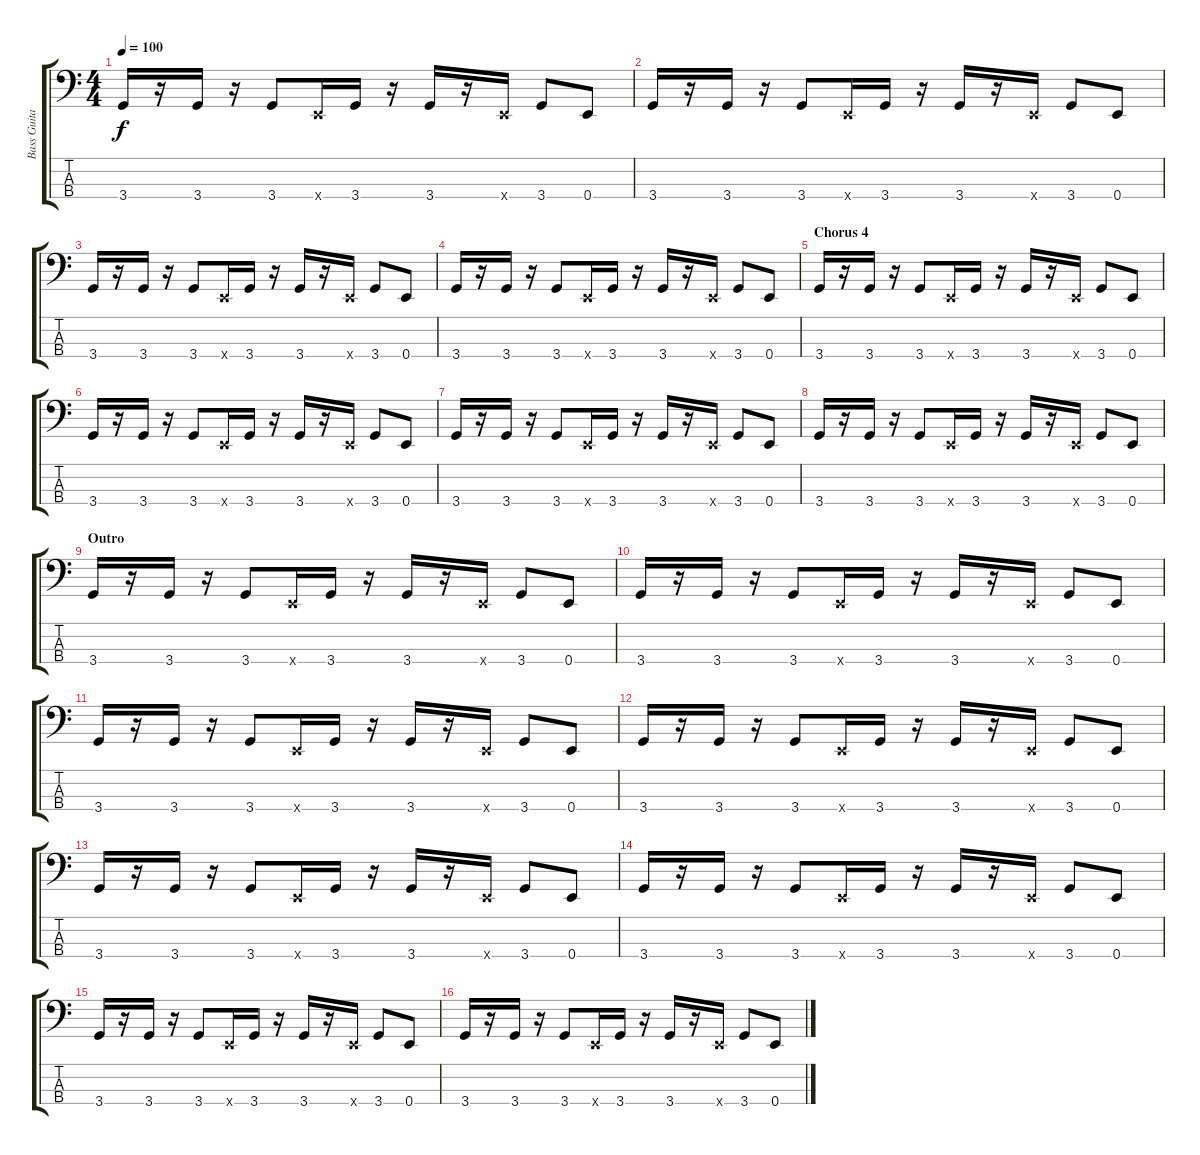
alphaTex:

\track ("Bass Guitar" "Bass Guita") {instrument electricbassfinger}
\staff {score tabs}
\tuning (G2 D2 A1 E1) {hide}
\ts (4 4)
\tempo 100
\clef f4
\ks c
3.4.16{dy f} r.16 3.4.16 r.16 3.4.8 0.4{x}.16 3.4.16 r.16 3.4.16 r.16 0.4{x}.16 3.4.8 0.4.8 |
3.4.16 r.16 3.4.16 r.16 3.4.8 0.4{x}.16 3.4.16 r.16 3.4.16 r.16 0.4{x}.16 3.4.8 0.4.8 |
3.4.16 r.16 3.4.16 r.16 3.4.8 0.4{x}.16 3.4.16 r.16 3.4.16 r.16 0.4{x}.16 3.4.8 0.4.8 |
3.4.16 r.16 3.4.16 r.16 3.4.8 0.4{x}.16 3.4.16 r.16 3.4.16 r.16 0.4{x}.16 3.4.8 0.4.8 |
\section ("" "Chorus 4")
3.4.16 r.16 3.4.16 r.16 3.4.8 0.4{x}.16 3.4.16 r.16 3.4.16 r.16 0.4{x}.16 3.4.8 0.4.8 |
3.4.16 r.16 3.4.16 r.16 3.4.8 0.4{x}.16 3.4.16 r.16 3.4.16 r.16 0.4{x}.16 3.4.8 0.4.8 |
3.4.16 r.16 3.4.16 r.16 3.4.8 0.4{x}.16 3.4.16 r.16 3.4.16 r.16 0.4{x}.16 3.4.8 0.4.8 |
3.4.16 r.16 3.4.16 r.16 3.4.8 0.4{x}.16 3.4.16 r.16 3.4.16 r.16 0.4{x}.16 3.4.8 0.4.8 |
\section ("" "Outro")
3.4.16 r.16 3.4.16 r.16 3.4.8 0.4{x}.16 3.4.16 r.16 3.4.16 r.16 0.4{x}.16 3.4.8 0.4.8 |
3.4.16 r.16 3.4.16 r.16 3.4.8 0.4{x}.16 3.4.16 r.16 3.4.16 r.16 0.4{x}.16 3.4.8 0.4.8 |
3.4.16 r.16 3.4.16 r.16 3.4.8 0.4{x}.16 3.4.16 r.16 3.4.16 r.16 0.4{x}.16 3.4.8 0.4.8 |
3.4.16 r.16 3.4.16 r.16 3.4.8 0.4{x}.16 3.4.16 r.16 3.4.16 r.16 0.4{x}.16 3.4.8 0.4.8 |
3.4.16 r.16 3.4.16 r.16 3.4.8 0.4{x}.16 3.4.16 r.16 3.4.16 r.16 0.4{x}.16 3.4.8 0.4.8 |
3.4.16 r.16 3.4.16 r.16 3.4.8 0.4{x}.16 3.4.16 r.16 3.4.16 r.16 0.4{x}.16 3.4.8 0.4.8 |
3.4.16 r.16 3.4.16 r.16 3.4.8 0.4{x}.16 3.4.16 r.16 3.4.16 r.16 0.4{x}.16 3.4.8 0.4.8 |
3.4.16 r.16 3.4.16 r.16 3.4.8 0.4{x}.16 3.4.16 r.16 3.4.16 r.16 0.4{x}.16 3.4.8 0.4.8
